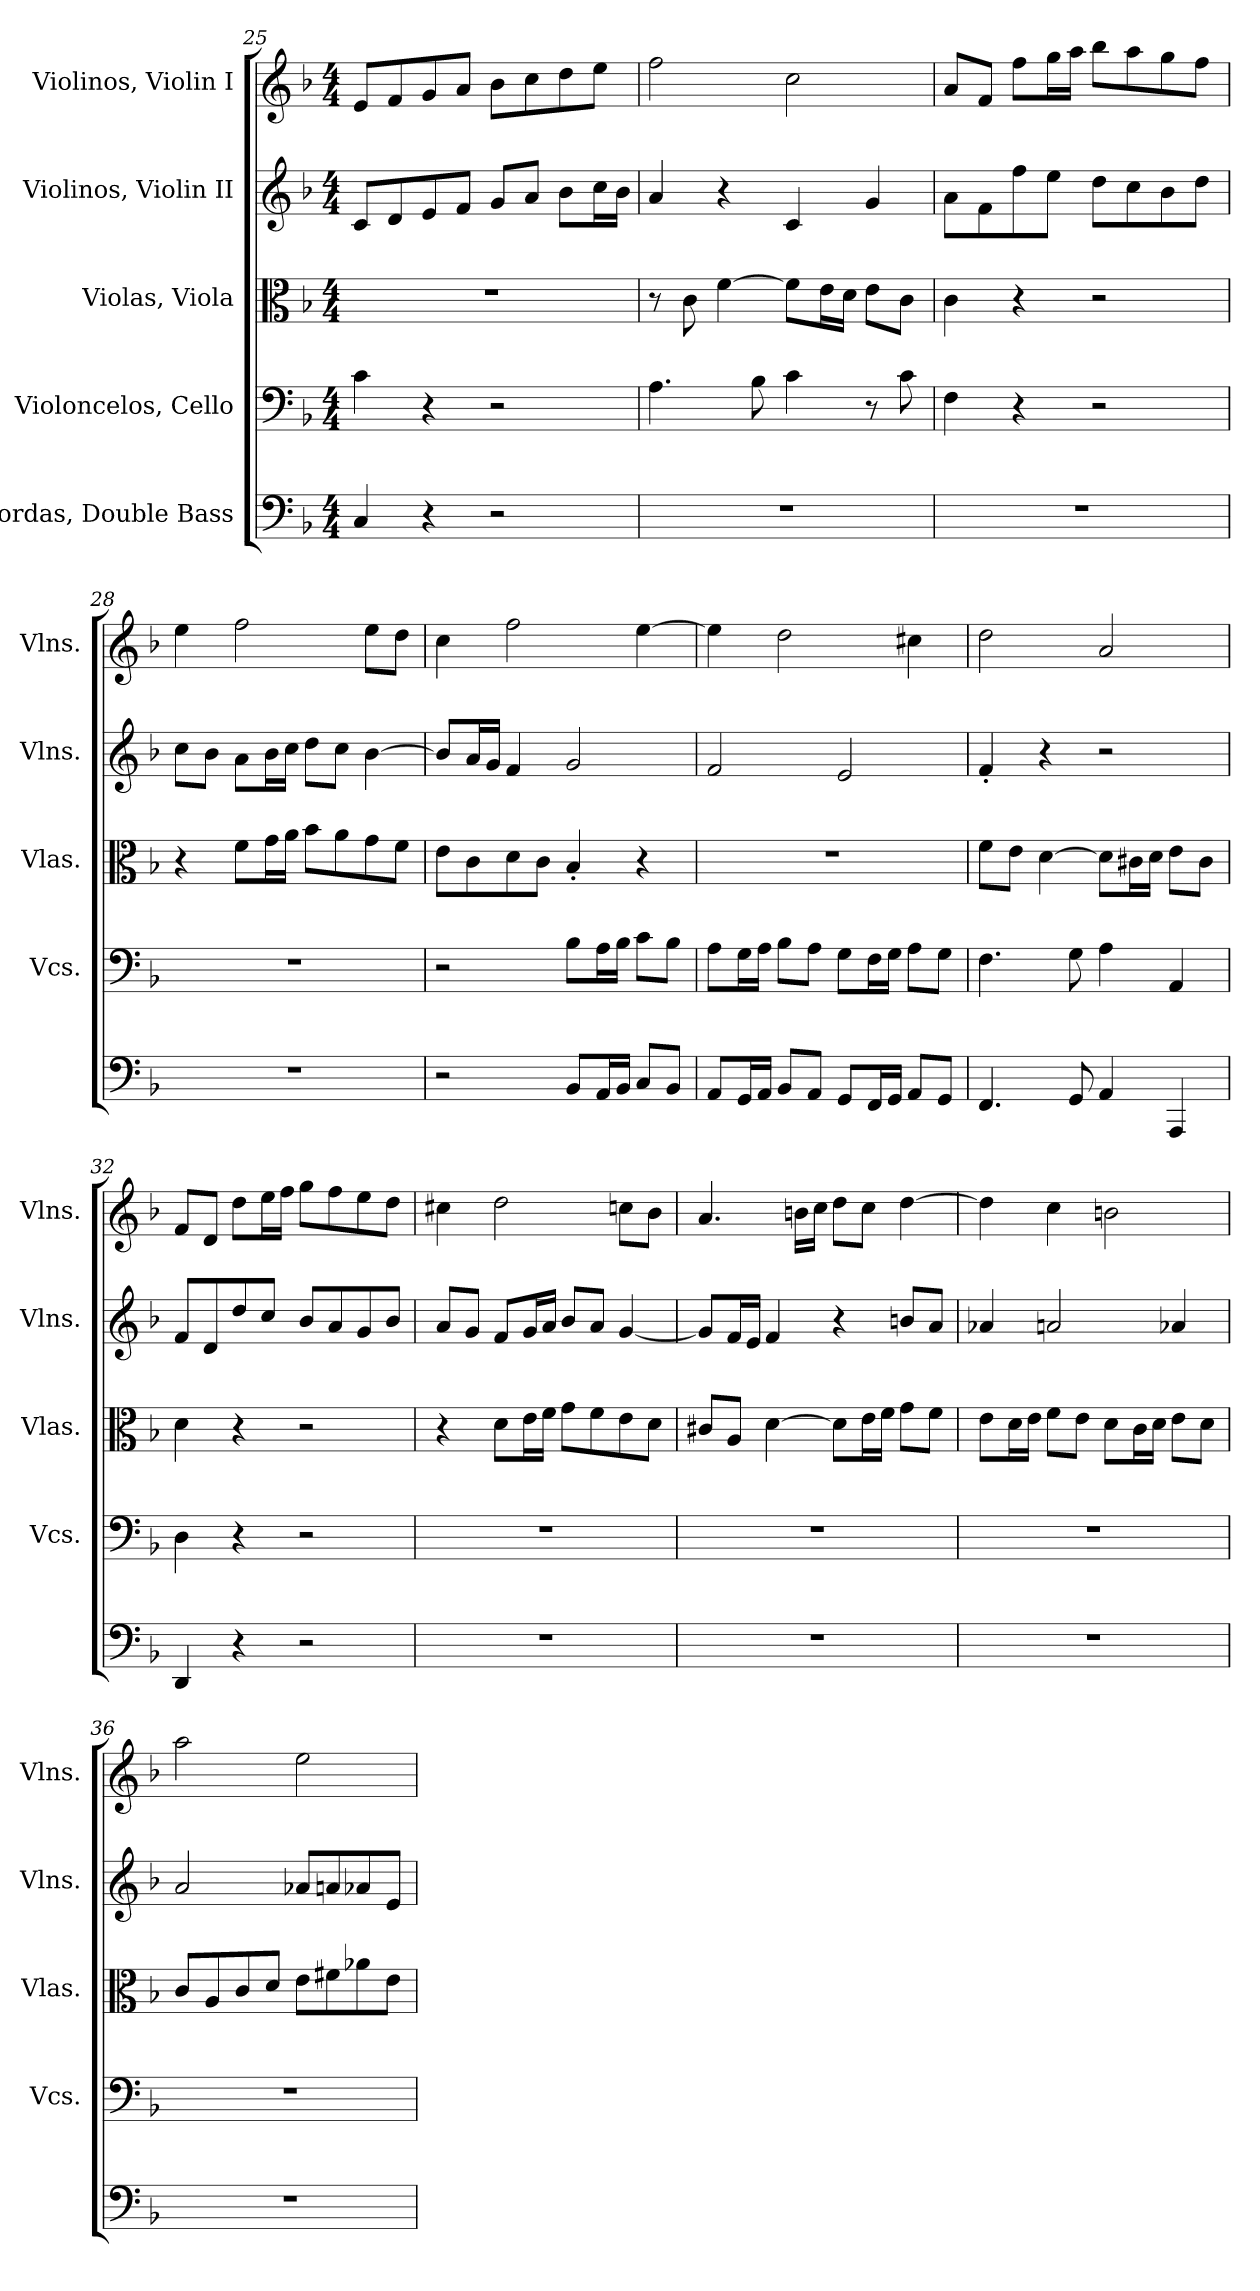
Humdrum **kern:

**kern	**kern	**kern	**kern	**kern
*part5	*part4	*part3	*part2	*part1
*staff5	*staff4	*staff3	*staff2	*staff1
*I"Cordas, Double Bass	*I"Violoncelos, Cello	*I"Violas, Viola	*I"Violinos, Violin II	*I"Violinos, Violin I
*	*I'Vcs.	*I'Vlas.	*I'Vlns.	*I'Vlns.
*clefF4	*clefF4	*clefC3	*clefG2	*clefG2
*k[b-]	*k[b-]	*k[b-]	*k[b-]	*k[b-]
*M4/4	*M4/4	*M4/4	*M4/4	*M4/4
=25	=25	=25	=25	=25
4C/	4c\	1r	8c/L	8e/L
.	.	.	8d/	8f/
4r	4r	.	8e/	8g/
.	.	.	8f/J	8a/J
2r	2r	.	8g/L	8b-\L
.	.	.	8a/J	8cc\
.	.	.	8b-\L	8dd\
.	.	.	16cc\L	8ee\J
.	.	.	16b-\JJ	.
!!LO:PB:g=z
=26	=26	=26	=26	=26
1r	4.A\	8r	4a/	2ff\
.	.	8c\	.	.
.	.	[4f\	4r	.
.	8B-\	.	.	.
.	4c\	8f\L]	4c/	2cc\
.	.	16e\L	.	.
.	.	16d\JJ	.	.
.	8r	8e\L	4g/	.
.	8c\	8c\J	.	.
=27	=27	=27	=27	=27
1r	4F\	4c\	8a\L	8a/L
.	.	.	8f\	8f/J
.	4r	4r	8ff\	8ff\L
.	.	.	8ee\J	16gg\L
.	.	.	.	16aa\JJ
.	2r	2r	8dd\L	8bb-\L
.	.	.	8cc\	8aa\
.	.	.	8b-\	8gg\
.	.	.	8dd\J	8ff\J
=28	=28	=28	=28	=28
1r	1r	4r	8cc\L	4ee\
.	.	.	8b-\J	.
.	.	8f\L	8a\L	2ff\
.	.	16g\L	16b-\L	.
.	.	16a\JJ	16cc\JJ	.
.	.	8b-\L	8dd\L	.
.	.	8a\	8cc\J	.
.	.	8g\	[4b-\	8ee\L
.	.	8f\J	.	8dd\J
=29	=29	=29	=29	=29
2r	2r	8e\L	8b-/L]	4cc\
.	.	8c\	16a/L	.
.	.	.	16g/JJ	.
.	.	8d\	4f/	2ff\
.	.	8c\J	.	.
8BB-/L	8B-\L	4B-'/	2g/	.
16AA/L	16A\L	.	.	.
16BB-/JJ	16B-\JJ	.	.	.
8C/L	8c\L	4r	.	[4ee\
8BB-/J	8B-\J	.	.	.
!!LO:LB:g=z
=30	=30	=30	=30	=30
8AA/L	8A\L	1r	2f/	4ee\]
16GG/L	16G\L	.	.	.
16AA/JJ	16A\JJ	.	.	.
8BB-/L	8B-\L	.	.	2dd\
8AA/J	8A\J	.	.	.
8GG/L	8G\L	.	2e/	.
16FF/L	16F\L	.	.	.
16GG/JJ	16G\JJ	.	.	.
8AA/L	8A\L	.	.	4cc#X\
8GG/J	8G\J	.	.	.
=31	=31	=31	=31	=31
4.FF/	4.F\	8f\L	4f'/	2dd\
.	.	8e\J	.	.
.	.	[4d\	4r	.
8GG/	8G\	.	.	.
4AA/	4A\	8d\L]	2r	2a/
.	.	16c#X\L	.	.
.	.	16d\JJ	.	.
4AAA/	4AA/	8e\L	.	.
.	.	8c#\J	.	.
=32	=32	=32	=32	=32
4DD/	4D\	4d\	8f/L	8f/L
.	.	.	8d/	8d/J
4r	4r	4r	8dd/	8dd\L
.	.	.	8cc/J	16ee\L
.	.	.	.	16ff\JJ
2r	2r	2r	8b-/L	8gg\L
.	.	.	8a/	8ff\
.	.	.	8g/	8ee\
.	.	.	8b-/J	8dd\J
=33	=33	=33	=33	=33
1r	1r	4r	8a/L	4cc#X\
.	.	.	8g/J	.
.	.	8d\L	8f/L	2dd\
.	.	16e\L	16g/L	.
.	.	16f\JJ	16a/JJ	.
.	.	8g\L	8b-/L	.
.	.	8f\	8a/J	.
.	.	8e\	[4g/	8ccn\L
.	.	8d\J	.	8b-\J
!!LO:PB:g=z
=34	=34	=34	=34	=34
1r	1r	8c#X/L	8g/L]	4.a/
.	.	8A/J	16f/L	.
.	.	.	16e/JJ	.
.	.	[4d\	4f/	.
.	.	.	.	16bn\LL
.	.	.	.	16cc\JJ
.	.	8d\L]	4r	8dd\L
.	.	16e\L	.	8cc\J
.	.	16f\JJ	.	.
.	.	8g\L	8bn/L	[4dd\
.	.	8f\J	8a/J	.
=35	=35	=35	=35	=35
1r	1r	8e\L	4a-X/	4dd\]
.	.	16d\L	.	.
.	.	16e\JJ	.	.
.	.	8f\L	2an/	4cc\
.	.	8e\J	.	.
.	.	8d\L	.	2bn\
.	.	16c\L	.	.
.	.	16d\JJ	.	.
.	.	8e\L	4a-X/	.
.	.	8d\J	.	.
=36	=36	=36	=36	=36
1r	1r	8c/L	2a/	2aa\
.	.	8A/	.	.
.	.	8c/	.	.
.	.	8d/J	.	.
.	.	8e\L	8a-X/L	2ee\
.	.	8f#X\	8an/	.
.	.	8a-X\	8a-X/	.
.	.	8e\J	8e/J	.
=	=	=	=	=
*-	*-	*-	*-	*-
